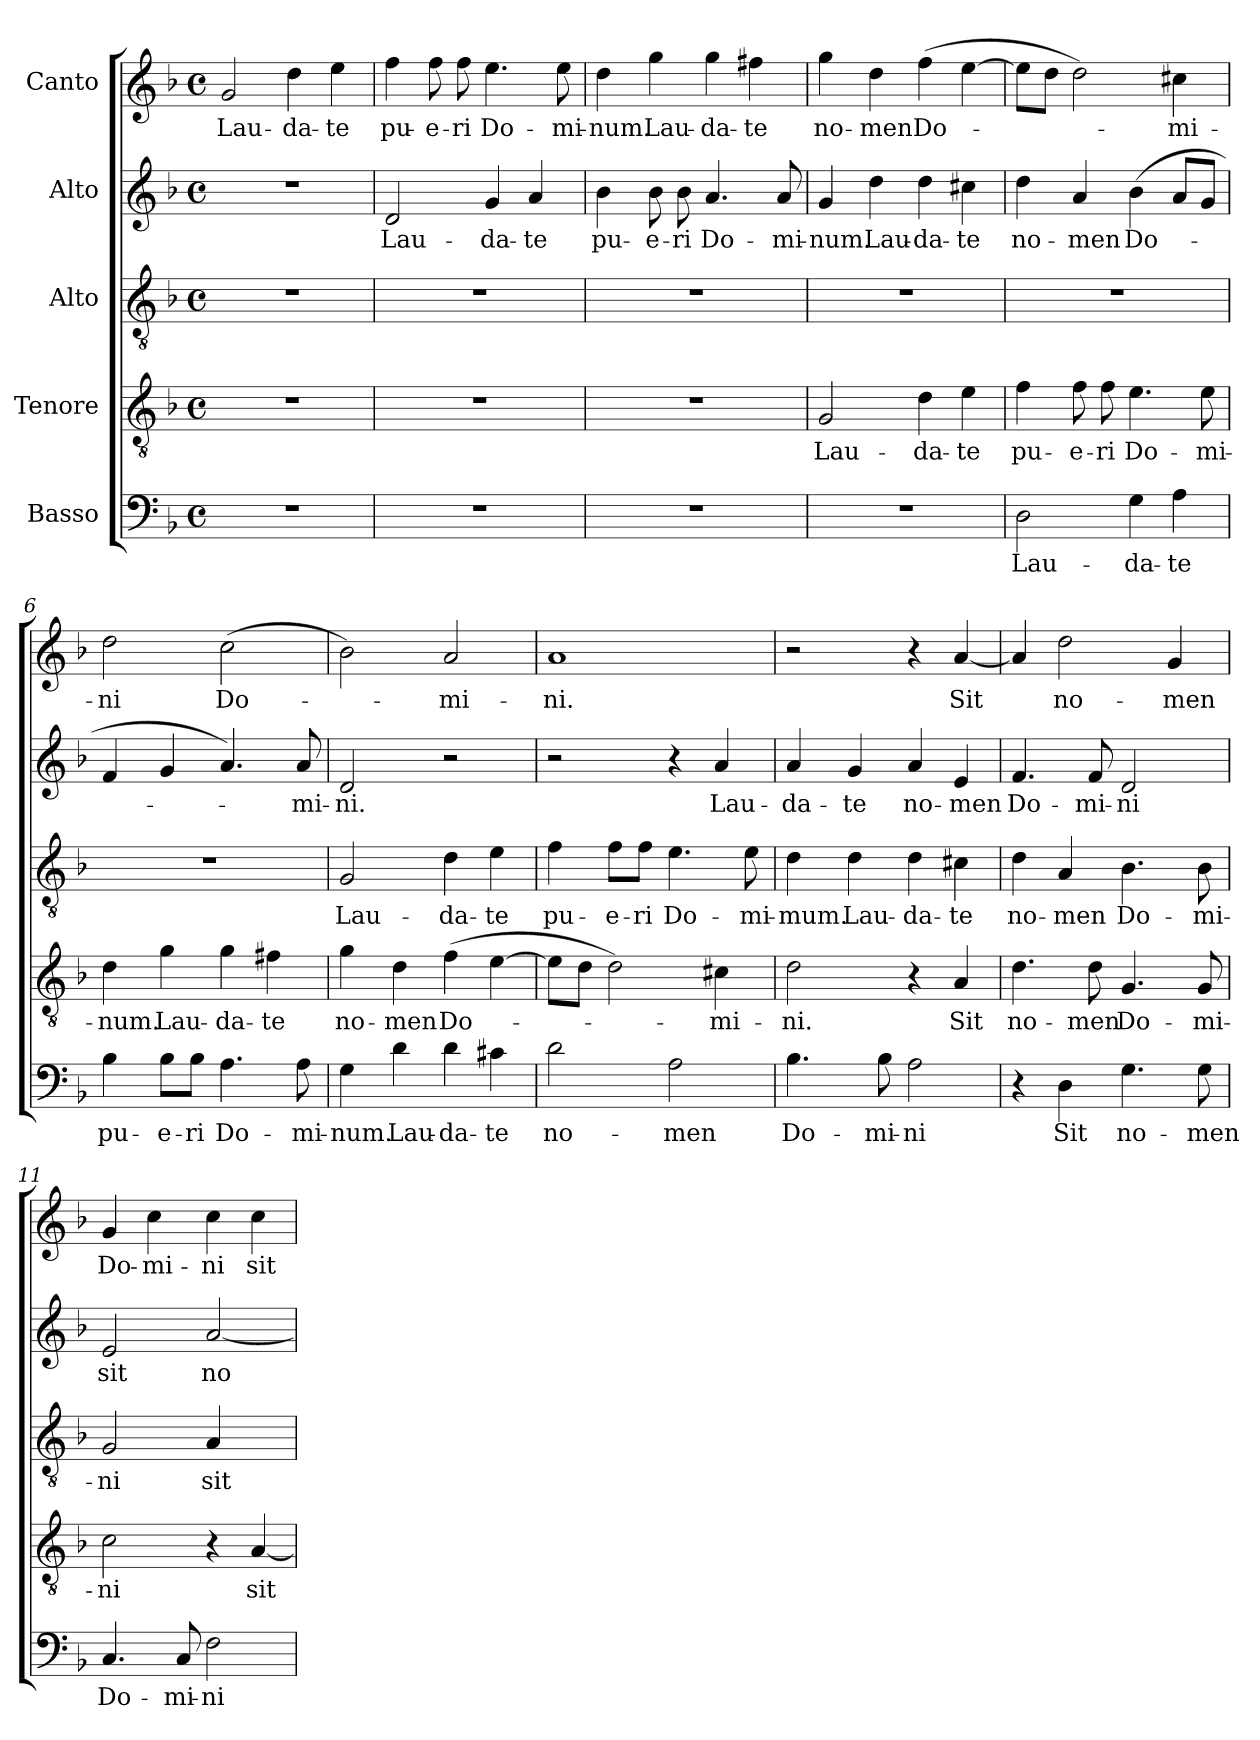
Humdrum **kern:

**kern	**text	**kern	**text	**kern	**text	**kern	**text	**kern	**text
*part5	*part5	*part4	*part4	*part3	*part3	*part2	*part2	*part1	*part1
*staff5	*staff5	*staff4	*staff4	*staff3	*staff3	*staff2	*staff2	*staff1	*staff1
*I"Basso	*	*I"Tenore	*	*I"Alto	*	*I"Alto	*	*I"Canto	*
*clefF4	*	*clefGv2	*	*clefGv2	*	*clefG2	*	*clefG2	*
*ITrd7c12	*	*	*	*	*	*	*	*	*
*k[b-]	*	*k[b-]	*	*k[b-]	*	*k[b-]	*	*k[b-]	*
*F:	*	*F:	*	*F:	*	*F:	*	*F:	*
*M4/4	*	*M4/4	*	*M4/4	*	*M4/4	*	*M4/4	*
*met(c)	*	*met(c)	*	*met(c)	*	*met(c)	*	*met(c)	*
=1	=1	=1	=1	=1	=1	=1	=1	=1	=1
!	!	!	!	!	!	!	!	!	!LO:LY:b
1r	.	1r	.	1r	.	1r	.	2g/	Lau-
!	!	!	!	!	!	!	!	!	!LO:LY:b
.	.	.	.	.	.	.	.	4dd\	-da-
!	!	!	!	!	!	!	!	!	!LO:LY:b
.	.	.	.	.	.	.	.	4ee\	-te
=2	=2	=2	=2	=2	=2	=2	=2	=2	=2
!	!	!	!	!	!	!	!LO:LY:b	!	!LO:LY:b
1r	.	1r	.	1r	.	2d/	Lau-	4ff\	pu-
!	!	!	!	!	!	!	!	!	!LO:LY:b
.	.	.	.	.	.	.	.	8ff\	-e-
!	!	!	!	!	!	!	!	!	!LO:LY:b
.	.	.	.	.	.	.	.	8ff\	-ri
!	!	!	!	!	!	!	!LO:LY:b	!	!LO:LY:b
.	.	.	.	.	.	4g/	-da-	4.ee\	Do-
!	!	!	!	!	!	!	!LO:LY:b	!	!
.	.	.	.	.	.	4a/	-te	.	.
!	!	!	!	!	!	!	!	!	!LO:LY:b
.	.	.	.	.	.	.	.	8ee\	-mi-
=3	=3	=3	=3	=3	=3	=3	=3	=3	=3
!	!	!	!	!	!	!	!LO:LY:b	!	!LO:LY:b
1r	.	1r	.	1r	.	4b-\	pu-	4dd\	-num.
!	!	!	!	!	!	!	!LO:LY:b	!	!LO:LY:b
.	.	.	.	.	.	8b-\	-e-	4gg\	Lau-
!	!	!	!	!	!	!	!LO:LY:b	!	!
.	.	.	.	.	.	8b-\	-ri	.	.
!	!	!	!	!	!	!	!LO:LY:b	!	!LO:LY:b
.	.	.	.	.	.	4.a/	Do-	4gg\	-da-
!	!	!	!	!	!	!	!	!	!LO:LY:b
.	.	.	.	.	.	.	.	4ff#X\	-te
!	!	!	!	!	!	!	!LO:LY:b	!	!
.	.	.	.	.	.	8a/	-mi-	.	.
=4	=4	=4	=4	=4	=4	=4	=4	=4	=4
!	!	!	!LO:LY:b	!	!	!	!LO:LY:b	!	!LO:LY:b
1r	.	2G/	Lau-	1r	.	4g/	-num.	4gg\	no-
!	!	!	!	!	!	!	!LO:LY:b	!	!LO:LY:b
.	.	.	.	.	.	4dd\	Lau-	4dd\	-men
!	!	!	!LO:LY:b	!	!	!	!LO:LY:b	!	!LO:LY:b
.	.	4d\	-da-	.	.	4dd\	-da-	(>4ff\	Do-
!	!	!	!LO:LY:b	!	!	!	!LO:LY:b	!	!
.	.	4e\	-te	.	.	4cc#X\	-te	[4ee\	.
!!LO:LB:g=z
=5	=5	=5	=5	=5	=5	=5	=5	=5	=5
!	!LO:LY:b	!	!LO:LY:b	!	!	!	!LO:LY:b	!	!LO:LY:b
2DD\	Lau-	4f\	pu-	1r	.	4dd\	no-	8ee\L]	-­-
.	.	.	.	.	.	.	.	8dd\J	.
!	!	!	!LO:LY:b	!	!	!	!LO:LY:b	!	!
.	.	8f\	-e-	.	.	4a/	-men	2dd\)	.
!	!	!	!LO:LY:b	!	!	!	!	!	!
.	.	8f\	-ri	.	.	.	.	.	.
!	!LO:LY:b	!	!LO:LY:b	!	!	!	!LO:LY:b	!	!
4GG\	-da-	4.e\	Do-	.	.	(>4b-\	Do-	.	.
!	!LO:LY:b	!	!	!	!	!	!	!	!LO:LY:b
4AA\	-te	.	.	.	.	8a/L	.	4cc#X\	-mi-
!	!	!	!LO:LY:b	!	!	!	!	!	!
.	.	8e\	-mi-	.	.	8g/J	.	.	.
=6	=6	=6	=6	=6	=6	=6	=6	=6	=6
!	!LO:LY:b	!	!LO:LY:b	!	!	!	!	!	!LO:LY:b
4BB-\	pu-	4d\	-num.	1r	.	4f/	.	2dd\	-ni
!	!LO:LY:b	!	!LO:LY:b	!	!	!	!	!	!
8BB-\L	-e-	4g\	Lau-	.	.	4g/	.	.	.
!	!LO:LY:b	!	!	!	!	!	!	!	!
8BB-\J	-ri	.	.	.	.	.	.	.	.
!	!LO:LY:b	!	!LO:LY:b	!	!	!	!	!	!LO:LY:b
4.AA\	Do-	4g\	-da-	.	.	4.a/)	.	(>2cc\	Do-
!	!	!	!LO:LY:b	!	!	!	!	!	!
.	.	4f#X\	-te	.	.	.	.	.	.
!	!LO:LY:b	!	!	!	!	!	!LO:LY:b	!	!
8AA\	-mi-	.	.	.	.	8a/	-mi-	.	.
=7	=7	=7	=7	=7	=7	=7	=7	=7	=7
!	!LO:LY:b	!	!LO:LY:b	!	!LO:LY:b	!	!LO:LY:b	!	!
4GG\	-num.	4g\	no-	2G/	Lau-	2d/	-ni.	2b-\)	.
!	!LO:LY:b	!	!LO:LY:b	!	!	!	!	!	!
4D\	Lau-	4d\	-men	.	.	.	.	.	.
!	!LO:LY:b	!	!LO:LY:b	!	!LO:LY:b	!	!	!	!LO:LY:b
4D\	-da-	(>4f\	Do-	4d\	-da-	2r	.	2a/	-mi-
!	!LO:LY:b	!	!	!	!LO:LY:b	!	!	!	!
4C#X\	-te	[4e\	.	4e\	-te	.	.	.	.
=8	=8	=8	=8	=8	=8	=8	=8	=8	=8
!	!LO:LY:b	!	!	!	!LO:LY:b	!	!	!	!LO:LY:b
2D\	no-	8e\L]	.	4f\	pu-	2r	.	1a	-ni.
.	.	8d\J	.	.	.	.	.	.	.
!	!	!	!	!	!LO:LY:b	!	!	!	!
.	.	2d\)	.	8f\L	-e-	.	.	.	.
!	!	!	!	!	!LO:LY:b	!	!	!	!
.	.	.	.	8f\J	-ri	.	.	.	.
!	!LO:LY:b	!	!	!	!LO:LY:b	!	!	!	!
2AA\	-men	.	.	4.e\	Do-	4r	.	.	.
!	!	!	!LO:LY:b	!	!	!	!LO:LY:b	!	!
.	.	4c#X\	-mi-	.	.	4a/	Lau-	.	.
!	!	!	!	!	!LO:LY:b	!	!	!	!
.	.	.	.	8e\	-mi-	.	.	.	.
=9	=9	=9	=9	=9	=9	=9	=9	=9	=9
!	!LO:LY:b	!	!LO:LY:b	!	!LO:LY:b	!	!LO:LY:b	!	!
4.BB-\	Do-	2d\	-ni.	4d\	-mum.	4a/	-da-	2r	.
!	!	!	!	!	!LO:LY:b	!	!LO:LY:b	!	!
.	.	.	.	4d\	Lau-	4g/	-te	.	.
!	!LO:LY:b	!	!	!	!	!	!	!	!
8BB-\	-mi-	.	.	.	.	.	.	.	.
!	!LO:LY:b	!	!	!	!LO:LY:b	!	!LO:LY:b	!	!
2AA\	-ni	4r	.	4d\	-da-	4a/	no-	4r	.
!	!	!	!LO:LY:b	!	!LO:LY:b	!	!LO:LY:b	!	!LO:LY:b
.	.	4A/	Sit	4c#X\	-te	4e/	-men	[4a/	Sit
!!LO:PB:g=z
=10	=10	=10	=10	=10	=10	=10	=10	=10	=10
!	!	!	!LO:LY:b	!	!LO:LY:b	!	!LO:LY:b	!	!
4r	.	4.d\	no-	4d\	no-	4.f/	Do-	4a/]	.
!	!LO:LY:b	!	!	!	!LO:LY:b	!	!	!	!LO:LY:b
4DD\	Sit	.	.	4A/	-men	.	.	2dd\	no-
!	!	!	!LO:LY:b	!	!	!	!LO:LY:b	!	!
.	.	8d\	-men	.	.	8f/	-mi-	.	.
!	!LO:LY:b	!	!LO:LY:b	!	!LO:LY:b	!	!LO:LY:b	!	!
4.GG\	no-	4.G/	Do-	4.B-\	Do-	2d/	-ni	.	.
!	!	!	!	!	!	!	!	!	!LO:LY:b
.	.	.	.	.	.	.	.	4g/	-men
!	!LO:LY:b	!	!LO:LY:b	!	!LO:LY:b	!	!	!	!
8GG\	-men	8G/	-mi-	8B-\	-mi-	.	.	.	.
=11	=11	=11	=11	=11	=11	=11	=11	=11	=11
!	!LO:LY:b	!	!LO:LY:b	!	!LO:LY:b	!	!LO:LY:b	!	!LO:LY:b
4.CC/	Do-	2c\	-ni	2G/	-ni	2e/	sit	4g/	Do-
!	!	!	!	!	!	!	!	!	!LO:LY:b
.	.	.	.	.	.	.	.	4cc\	-mi-
!	!LO:LY:b	!	!	!	!	!	!	!	!
8CC/	-mi-	.	.	.	.	.	.	.	.
!	!LO:LY:b	!	!	!	!LO:LY:b	!	!LO:LY:b	!	!LO:LY:b
2FF\	-ni	4r	.	4A/	sit	[2a/	no-	4cc\	-ni
!	!	!	!LO:LY:b	!	!	!	!	!	!LO:LY:b
.	.	[4A/	sit	4ryy	.	.	.	4cc\	sit
=	=	=	=	=	=	=	=	=	=
*-	*-	*-	*-	*-	*-	*-	*-	*-	*-
